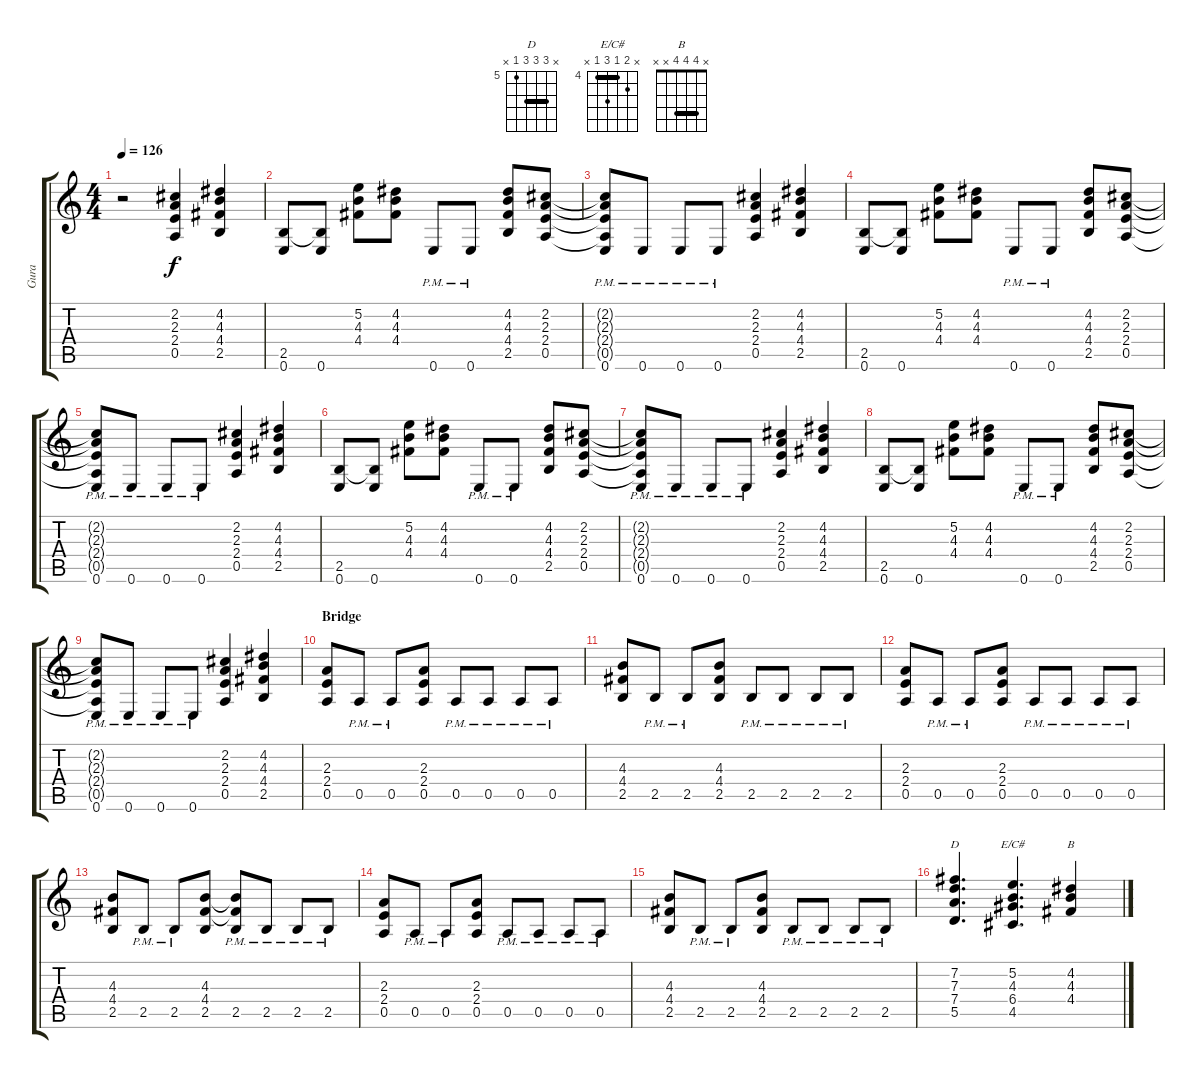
\track ("Gura" "Gura") {instrument distortionguitar}
\staff {score tabs}
\tuning (E4 B3 G3 D3 A2 E2) {hide}
\chord ("D" x 7 7 7 5 x) {firstfret 5 barre 7}
\chord ("E/C#" x 5 4 6 4 x) {firstfret 4 barre 4}
\chord ("B" x 4 4 4 x x) {barre 4}
\ts (4 4)
\tempo 126
\clef g2
\ks c
r.2{dy f} (2.2 2.3 2.4 0.5).4 (4.2 4.3 4.4 2.5).4 |
\section ("" "")
(2.5 0.6).8 (2.5{t} 0.6).8 (5.2 4.3 4.4).8 (4.2 4.3 4.4).8 0.6{pm}.8 0.6{pm}.8 (4.2 4.3 4.4 2.5).8 (2.2 2.3 2.4 0.5).8 |
(2.2{t} 2.3{t} 2.4{t} 0.5{t} 0.6{pm}).8 0.6{pm}.8 0.6{pm}.8 0.6{pm}.8 (2.2 2.3 2.4 0.5).4 (4.2 4.3 4.4 2.5).4 |
(2.5 0.6).8 (2.5{t} 0.6).8 (5.2 4.3 4.4).8 (4.2 4.3 4.4).8 0.6{pm}.8 0.6{pm}.8 (4.2 4.3 4.4 2.5).8 (2.2 2.3 2.4 0.5).8 |
(2.2{t} 2.3{t} 2.4{t} 0.5{t} 0.6{pm}).8 0.6{pm}.8 0.6{pm}.8 0.6{pm}.8 (2.2 2.3 2.4 0.5).4 (4.2 4.3 4.4 2.5).4 |
(2.5 0.6).8 (2.5{t} 0.6).8 (5.2 4.3 4.4).8 (4.2 4.3 4.4).8 0.6{pm}.8 0.6{pm}.8 (4.2 4.3 4.4 2.5).8 (2.2 2.3 2.4 0.5).8 |
(2.2{t} 2.3{t} 2.4{t} 0.5{t} 0.6{pm}).8 0.6{pm}.8 0.6{pm}.8 0.6{pm}.8 (2.2 2.3 2.4 0.5).4 (4.2 4.3 4.4 2.5).4 |
(2.5 0.6).8 (2.5{t} 0.6).8 (5.2 4.3 4.4).8 (4.2 4.3 4.4).8 0.6{pm}.8 0.6{pm}.8 (4.2 4.3 4.4 2.5).8 (2.2 2.3 2.4 0.5).8 |
(2.2{t} 2.3{t} 2.4{t} 0.5{t} 0.6{pm}).8 0.6{pm}.8 0.6{pm}.8 0.6{pm}.8 (2.2 2.3 2.4 0.5).4 (4.2 4.3 4.4 2.5).4 |
\section ("" "Bridge")
(2.3 2.4 0.5).8 0.5{pm}.8 0.5{pm}.8 (2.3 2.4 0.5).8 0.5{pm}.8 0.5{pm}.8 0.5{pm}.8 0.5{pm}.8 |
(4.3 4.4 2.5).8 2.5{pm}.8 2.5{pm}.8 (4.3 4.4 2.5).8 2.5{pm}.8 2.5{pm}.8 2.5{pm}.8 2.5{pm}.8 |
(2.3 2.4 0.5).8 0.5{pm}.8 0.5{pm}.8 (2.3 2.4 0.5).8 0.5{pm}.8 0.5{pm}.8 0.5{pm}.8 0.5{pm}.8 |
(4.3 4.4 2.5).8 2.5{pm}.8 2.5{pm}.8 (4.3 4.4 2.5).8 (4.3{t} 4.4{t} 2.5{pm}).8 2.5{pm}.8 2.5{pm}.8 2.5{pm}.8 |
(2.3 2.4 0.5).8 0.5{pm}.8 0.5{pm}.8 (2.3 2.4 0.5).8 0.5{pm}.8 0.5{pm}.8 0.5{pm}.8 0.5{pm}.8 |
(4.3 4.4 2.5).8 2.5{pm}.8 2.5{pm}.8 (4.3 4.4 2.5).8 2.5{pm}.8 2.5{pm}.8 2.5{pm}.8 2.5{pm}.8 |
(7.2 7.3 7.4 5.5).4{d ch "D"} (5.2 4.3 6.4 4.5).4{d ch "E/C#"} (4.2 4.3 4.4).4{ch "B"}
